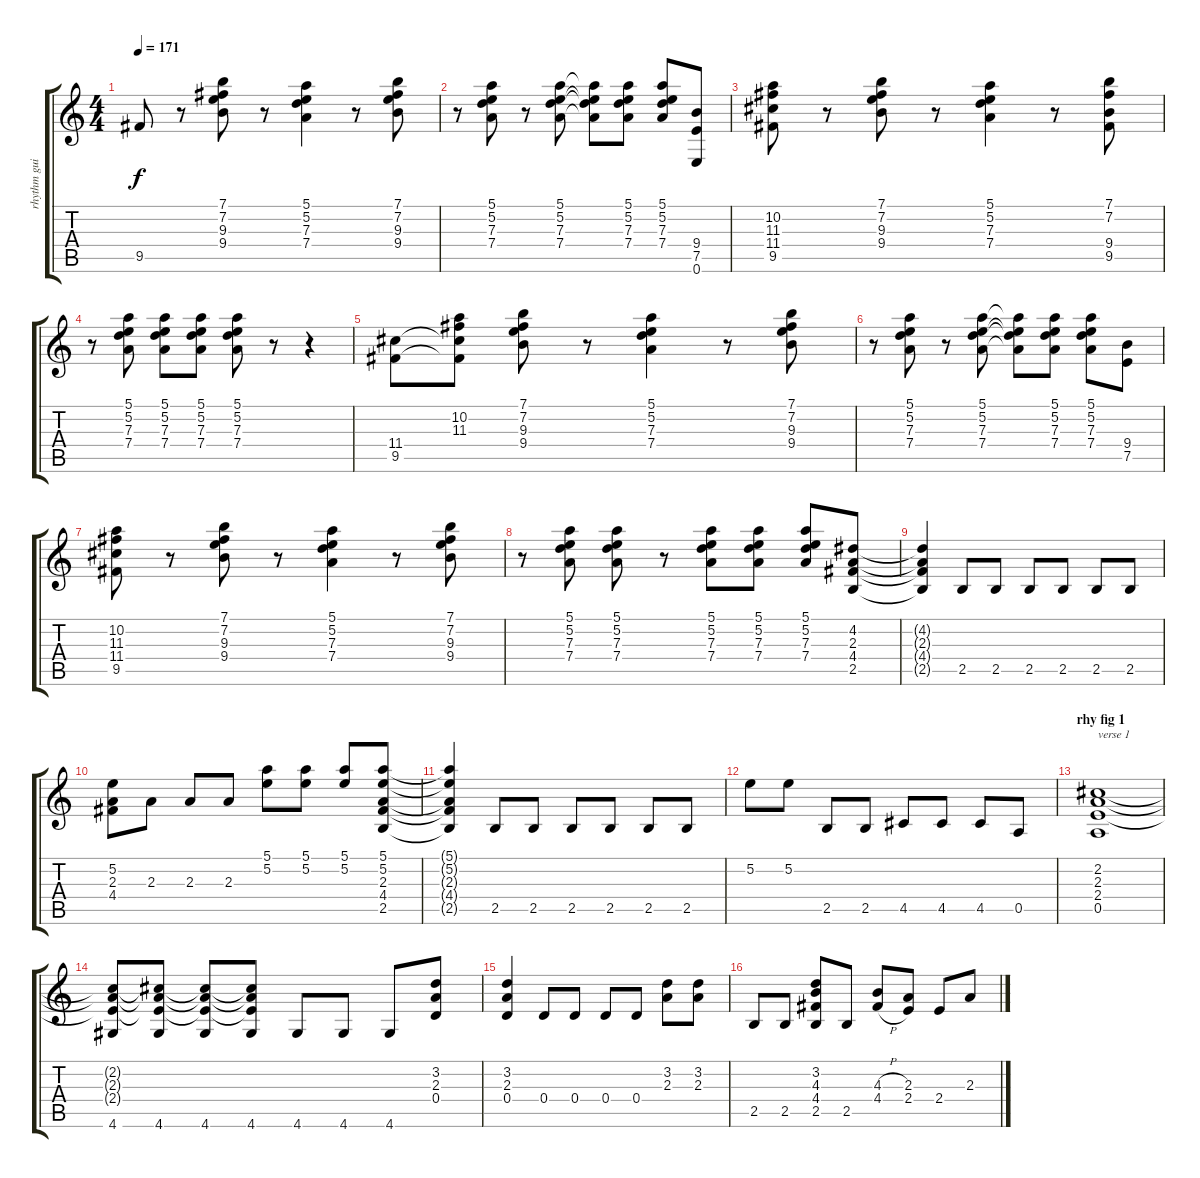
\track ("rhythm guitar" "rhythm gui") {instrument overdrivenguitar}
\staff {score tabs}
\tuning (E4 B3 G3 D3 A2 E2) {hide}
\ts (4 4)
\tempo 171
\clef g2
\ks c
9.5.8{dy f instrument electricguitarmuted} r.8{instrument overdrivenguitar} (7.1 7.2 9.3 9.4).8 r.8 (5.1 5.2 7.3 7.4).4 r.8 (7.1 7.2 9.3 9.4).8 |
r.8 (5.1 5.2 7.3 7.4).8 r.8 (5.1 5.2 7.3 7.4).8 (5.1{t} 5.2{t} 7.3{t} 7.4{t}).8 (5.1 5.2 7.3 7.4).8 (5.1 5.2 7.3 7.4).8 (9.4 7.5 0.6).8 |
(10.2 11.3 11.4 9.5).8 r.8 (7.1 7.2 9.3 9.4).8 r.8 (5.1 5.2 7.3 7.4).4 r.8 (7.1 7.2 9.4 9.5).8 |
r.8 (5.1 5.2 7.3 7.4).8 (5.1 5.2 7.3 7.4).8 (5.1 5.2 7.3 7.4).8 (5.1 5.2 7.3 7.4).8 r.8 r.4 |
(11.4 9.5).8 (10.2 11.3 11.4{t} 9.5{t}).8 (7.1 7.2 9.3 9.4).8 r.8 (5.1 5.2 7.3 7.4).4 r.8 (7.1 7.2 9.3 9.4).8 |
r.8 (5.1 5.2 7.3 7.4).8 r.8 (5.1 5.2 7.3 7.4).8 (5.1{t} 5.2{t} 7.3{t} 7.4{t}).8 (5.1 5.2 7.3 7.4).8 (5.1 5.2 7.3 7.4).8 (9.4 7.5).8 |
(10.2 11.3 11.4 9.5).8 r.8 (7.1 7.2 9.3 9.4).8 r.8 (5.1 5.2 7.3 7.4).4 r.8 (7.1 7.2 9.3 9.4).8 |
r.8 (5.1 5.2 7.3 7.4).8 (5.1 5.2 7.3 7.4).8 r.8 (5.1 5.2 7.3 7.4).8 (5.1 5.2 7.3 7.4).8 (5.1 5.2 7.3 7.4).8 (4.2 2.3 4.4 2.5).8 |
(4.2{t} 2.3{t} 4.4{t} 2.5{t}).4 2.5.8{instrument electricguitarmuted} 2.5.8 2.5.8 2.5.8 2.5.8 2.5.8 |
(5.2 2.3 4.4).8{instrument overdrivenguitar} 2.3.8{instrument electricguitarmuted} 2.3.8 2.3.8 (5.1 5.2).8 (5.1 5.2).8 (5.1 5.2).8 (5.1 5.2 2.3 4.4 2.5).8{instrument overdrivenguitar} |
(5.1{t} 5.2{t} 2.3{t} 4.4{t} 2.5{t}).4 2.5.8{instrument electricguitarmuted} 2.5.8 2.5.8 2.5.8 2.5.8 2.5.8 |
5.2.8{instrument overdrivenguitar} 5.2.8 2.5.8 2.5.8 4.5.8 4.5.8 4.5.8 0.5.8 |
\section ("" "rhy fig 1")
(2.2 2.3 2.4 0.5).1{txt "verse 1"} |
(2.2{t} 2.3{t} 2.4{t} 4.6).8 (2.2{t} 2.3{t} 2.4{t} 4.6).8 (2.2{t} 2.3{t} 2.4{t} 4.6).8 (2.2{t} 2.3{t} 2.4{t} 4.6).8 4.6.8 4.6.8 4.6.8 (3.2 2.3 0.4).8 |
(3.2 2.3 0.4).4 0.4.8{instrument electricguitarmuted} 0.4.8 0.4.8 0.4.8 (3.2 2.3).8{instrument overdrivenguitar} (3.2 2.3).8 |
2.5.8{instrument electricguitarmuted} 2.5.8 (3.2 4.3 4.4 2.5).8{instrument overdrivenguitar} 2.5.8 (4.3{h} 4.4{h}).8 (2.3 2.4).8 2.4.8 2.3.8
